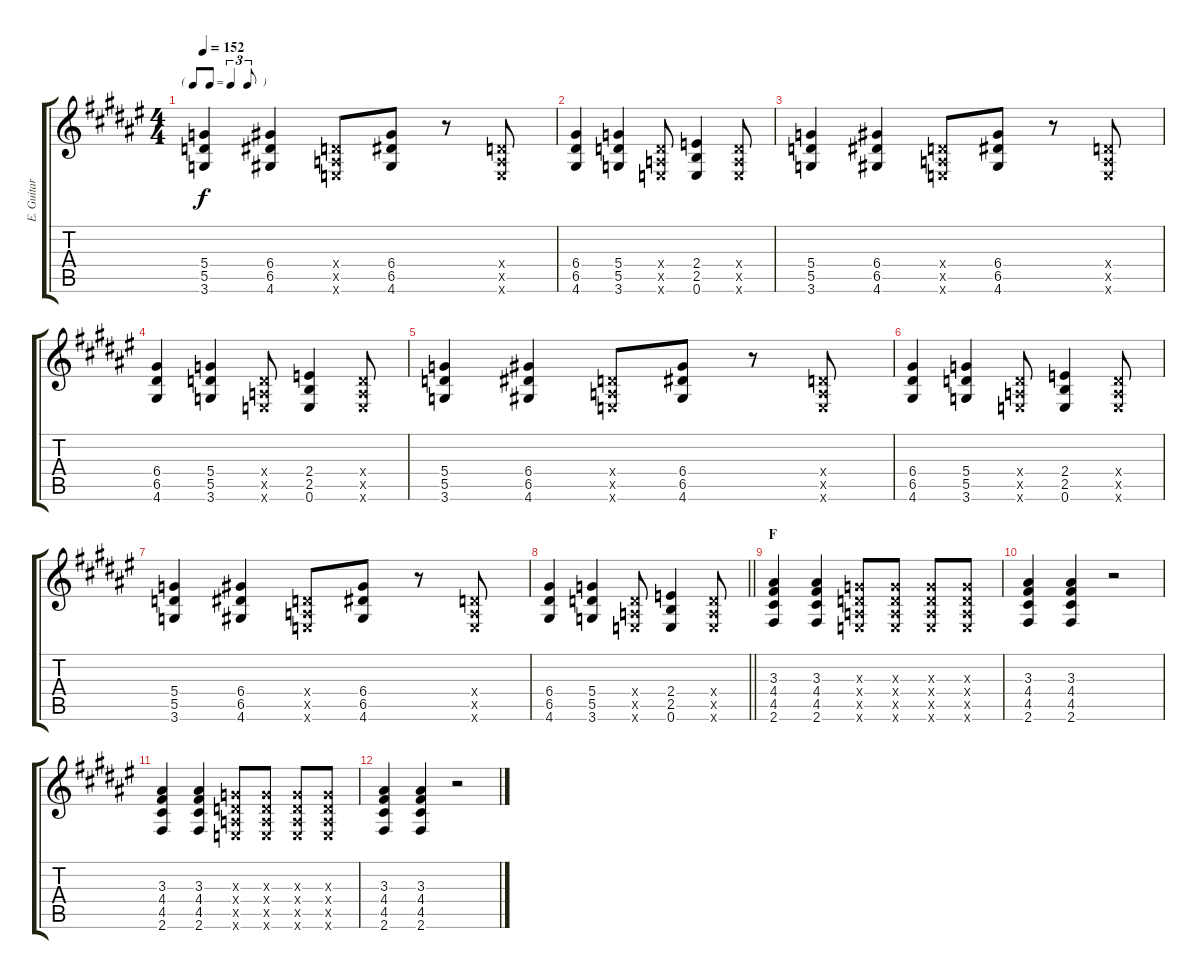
\track ("E. Guitar III" "E. Guitar ") {instrument overdrivenguitar}
\staff {score tabs}
\tuning (E4 B3 G3 D3 A2 E2) {hide}
\ts (4 4)
\tf triplet8th
\tempo 152
\clef g2
\ks f#
(5.4 5.5 3.6).4{dy f} (6.4 6.5 4.6).4 (0.4{x} 0.5{x} 0.6{x}).8 (6.4 6.5 4.6).8 r.8 (0.4{x} 0.5{x} 0.6{x}).8 |
(6.4 6.5 4.6).4 (5.4 5.5 3.6).4 (0.4{x} 0.5{x} 0.6{x}).8 (2.4 2.5 0.6).4 (0.4{x} 0.5{x} 0.6{x}).8 |
(5.4 5.5 3.6).4 (6.4 6.5 4.6).4 (0.4{x} 0.5{x} 0.6{x}).8 (6.4 6.5 4.6).8 r.8 (0.4{x} 0.5{x} 0.6{x}).8 |
(6.4 6.5 4.6).4 (5.4 5.5 3.6).4 (0.4{x} 0.5{x} 0.6{x}).8 (2.4 2.5 0.6).4 (0.4{x} 0.5{x} 0.6{x}).8 |
(5.4 5.5 3.6).4 (6.4 6.5 4.6).4 (0.4{x} 0.5{x} 0.6{x}).8 (6.4 6.5 4.6).8 r.8 (0.4{x} 0.5{x} 0.6{x}).8 |
(6.4 6.5 4.6).4 (5.4 5.5 3.6).4 (0.4{x} 0.5{x} 0.6{x}).8 (2.4 2.5 0.6).4 (0.4{x} 0.5{x} 0.6{x}).8 |
(5.4 5.5 3.6).4 (6.4 6.5 4.6).4 (0.4{x} 0.5{x} 0.6{x}).8 (6.4 6.5 4.6).8 r.8 (0.4{x} 0.5{x} 0.6{x}).8 |
\barLineRight lightlight
(6.4 6.5 4.6).4 (5.4 5.5 3.6).4 (0.4{x} 0.5{x} 0.6{x}).8 (2.4 2.5 0.6).4 (0.4{x} 0.5{x} 0.6{x}).8 |
\section ("" "F")
(3.3 4.4 4.5 2.6).4 (3.3 4.4 4.5 2.6).4 (0.3{x} 0.4{x} 0.5{x} 0.6{x}).8 (0.3{x} 0.4{x} 0.5{x} 0.6{x}).8 (0.3{x} 0.4{x} 0.5{x} 0.6{x}).8 (0.3{x} 0.4{x} 0.5{x} 0.6{x}).8 |
(3.3 4.4 4.5 2.6).4 (3.3 4.4 4.5 2.6).4 r.2 |
(3.3 4.4 4.5 2.6).4 (3.3 4.4 4.5 2.6).4 (0.3{x} 0.4{x} 0.5{x} 0.6{x}).8 (0.3{x} 0.4{x} 0.5{x} 0.6{x}).8 (0.3{x} 0.4{x} 0.5{x} 0.6{x}).8 (0.3{x} 0.4{x} 0.5{x} 0.6{x}).8 |
(3.3 4.4 4.5 2.6).4 (3.3 4.4 4.5 2.6).4 r.2
